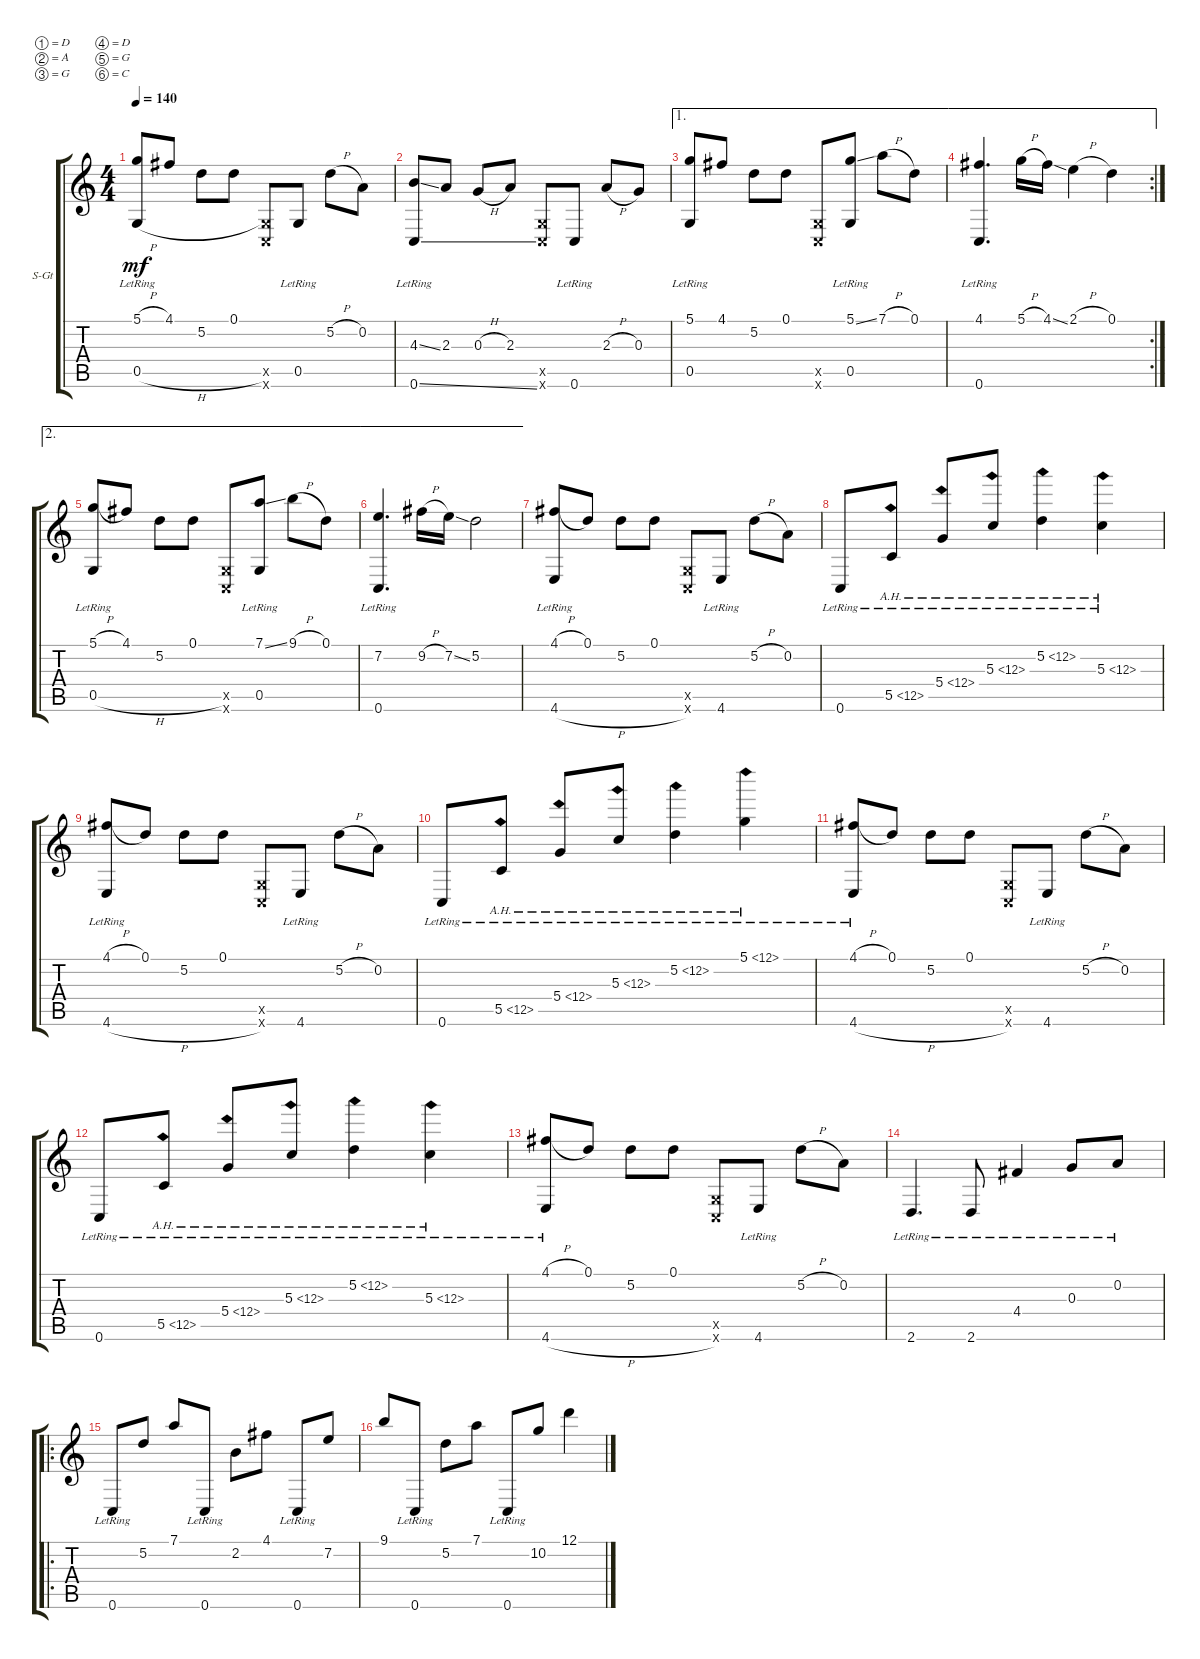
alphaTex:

\defaultSystemsLayout 4
\bracketExtendMode groupsimilarinstruments
\firstSystemTrackNameOrientation horizontal
\otherSystemsTrackNameOrientation horizontal
\track ("Steel Guitar" "S-Gt") {instrument acousticguitarsteel}
\staff {score tabs}
\tuning (D4 A3 G3 D3 G2 C2)
\ts (4 4)
\tempo 140
\clef g2
\ks c
(5.1{h} 0.5{h lr}).8{dy mf instrument acousticguitarsteel} 4.1.8 5.2.8 0.1.8 (0.5{x} 0.6{x}).8 0.5{lr}.8 5.2{h}.8 0.2.8 |
(0.6{ss lr} 4.3{ss}).8 2.3.8 0.3{h}.8 2.3.8 (0.5{x} 0.6{x}).8 0.6{lr}.8 2.3{h}.8 0.3.8 |
\ae 1
(5.1 0.5{lr}).8 4.1.8 5.2.8 0.1.8 (0.5{x} 0.6{x}).8 (5.1{ss} 0.5{lr}).8 7.1{h}.8 0.1.8 |
\ae 1
\rc 2
(4.1 0.6{lr}).4{d} 5.1{h}.16 4.1{ss}.16 2.1{h}.4 0.1.4 |
\ae 2
(0.5{h lr} 5.1{h}).8 4.1.8 5.2.8 0.1.8 (0.6{x} 0.5{x}).8 (0.5{lr} 7.1{ss}).8 9.1{h}.8 0.1.8 |
\ae 2
(7.2 0.6{lr}).4{d} 9.2{h}.16 7.2{ss}.16 5.2.2 |
(4.6{h lr} 4.1{h}).8 0.1.8 5.2.8 0.1.8 (0.6{x} 0.5{x}).8 4.6{lr}.8 5.2{h}.8 0.2.8 |
0.6{lr}.8 5.5{ah 7 lr}.8 5.4{ah 7 lr}.8 5.3{ah 7 lr}.8 5.2{ah 7 lr}.4 5.3{ah 7 lr}.4 |
(4.6{h lr} 4.1{h}).8 0.1.8 5.2.8 0.1.8 (0.6{x} 0.5{x}).8 4.6{lr}.8 5.2{h}.8 0.2.8 |
0.6{lr}.8 5.5{ah 7 lr}.8 5.4{ah 7 lr}.8 5.3{ah 7 lr}.8 5.2{ah 7 lr}.4 5.1{ah 7 lr}.4 |
(4.6{h lr} 4.1{h}).8 0.1.8 5.2.8 0.1.8 (0.5{x} 0.6{x}).8 4.6{lr}.8 5.2{h}.8 0.2.8 |
0.6{lr}.8 5.5{ah 7 lr}.8 5.4{ah 7 lr}.8 5.3{ah 7 lr}.8 5.2{ah 7 lr}.4 5.3{ah 7 lr}.4 |
(4.6{h lr} 4.1{h}).8 0.1.8 5.2.8 0.1.8 (0.5{x} 0.6{x}).8 4.6{lr}.8 5.2{h}.8 0.2.8 |
2.6{lr}.4{d} 2.6{lr}.8 4.4{lr}.4{beam merge} 0.3{lr}.8{beam merge} 0.2{lr}.8 |
\ro
0.6{lr}.8 5.2.8 7.1.8 0.6{lr}.8 2.2.8 4.1.8 0.6{lr}.8 7.2.8 |
9.1.8 0.6{lr}.8 5.2.8 7.1.8 0.6{lr}.8 10.2.8 12.1.4
